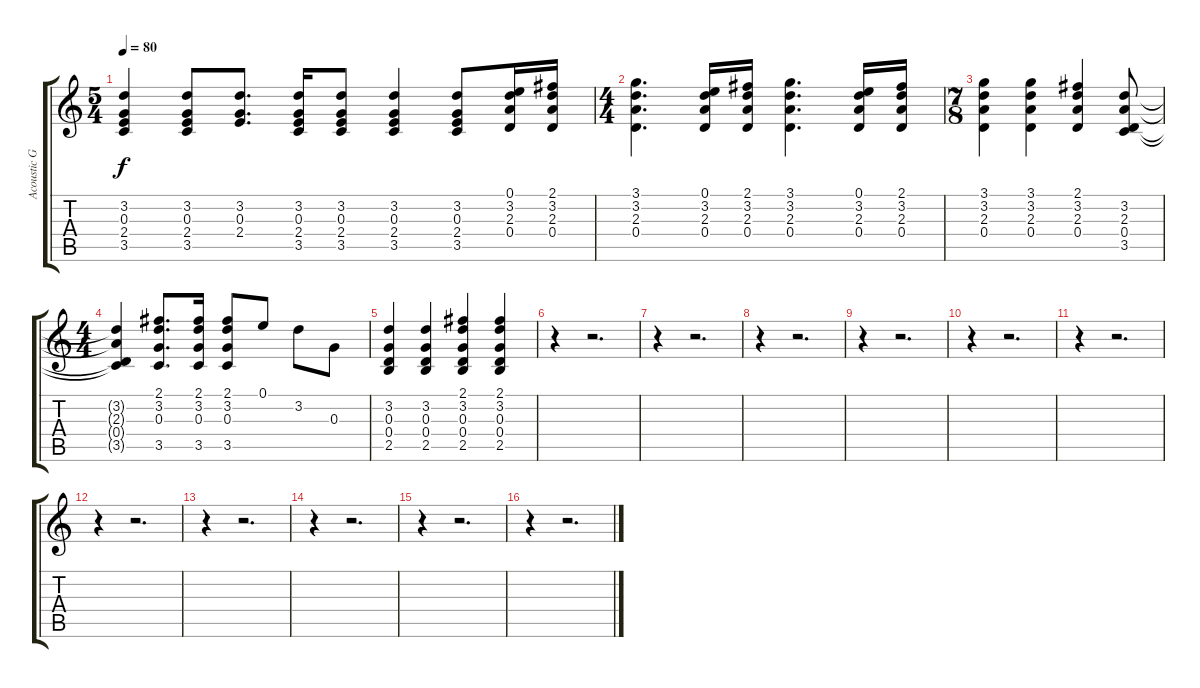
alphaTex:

\track ("Acoustic Gutar - Jimmy Page" "Acoustic G") {instrument acousticguitarsteel}
\staff {score tabs}
\tuning (E4 B3 G3 D3 A2 E2) {hide}
\ts (5 4)
\tempo 80
\clef g2
\ks c
(3.2 0.3 2.4 3.5).4{dy f} (3.2 0.3 2.4 3.5).8 (3.2 0.3 2.4).8{d} (3.2 0.3 2.4 3.5).16 (3.2 0.3 2.4 3.5).8 (3.2 0.3 2.4 3.5).4 (3.2 0.3 2.4 3.5).8 (0.1 3.2 2.3 0.4).16 (2.1 3.2 2.3 0.4).16 |
\ts (4 4)
(3.1 3.2 2.3 0.4).4{d} (0.1 3.2 2.3 0.4).16 (2.1 3.2 2.3 0.4).16 (3.1 3.2 2.3 0.4).4{d} (0.1 3.2 2.3 0.4).16 (2.1 3.2 2.3 0.4).16 |
\ts (7 8)
(3.1 3.2 2.3 0.4).4 (3.1 3.2 2.3 0.4).4 (2.1 3.2 2.3 0.4).4 (3.2 2.3 0.4 3.5).8 |
\ts (4 4)
(3.2{t} 2.3{t} 0.4{t} 3.5{t}).4 (2.1 3.2 0.3 3.5).8{d} (2.1 3.2 0.3 3.5).16 (2.1 3.2 0.3 3.5).8 0.1.8 3.2.8 0.3.8 |
(3.2 0.3 0.4 2.5).4 (3.2 0.3 0.4 2.5).4 (2.1 3.2 0.3 0.4 2.5).4 (2.1 3.2 0.3 0.4 2.5).4 |
r.4 r.2{d} |
r.4 r.2{d} |
r.4 r.2{d} |
r.4 r.2{d} |
r.4 r.2{d} |
r.4 r.2{d} |
r.4 r.2{d} |
r.4 r.2{d} |
r.4 r.2{d} |
r.4 r.2{d} |
r.4 r.2{d}
